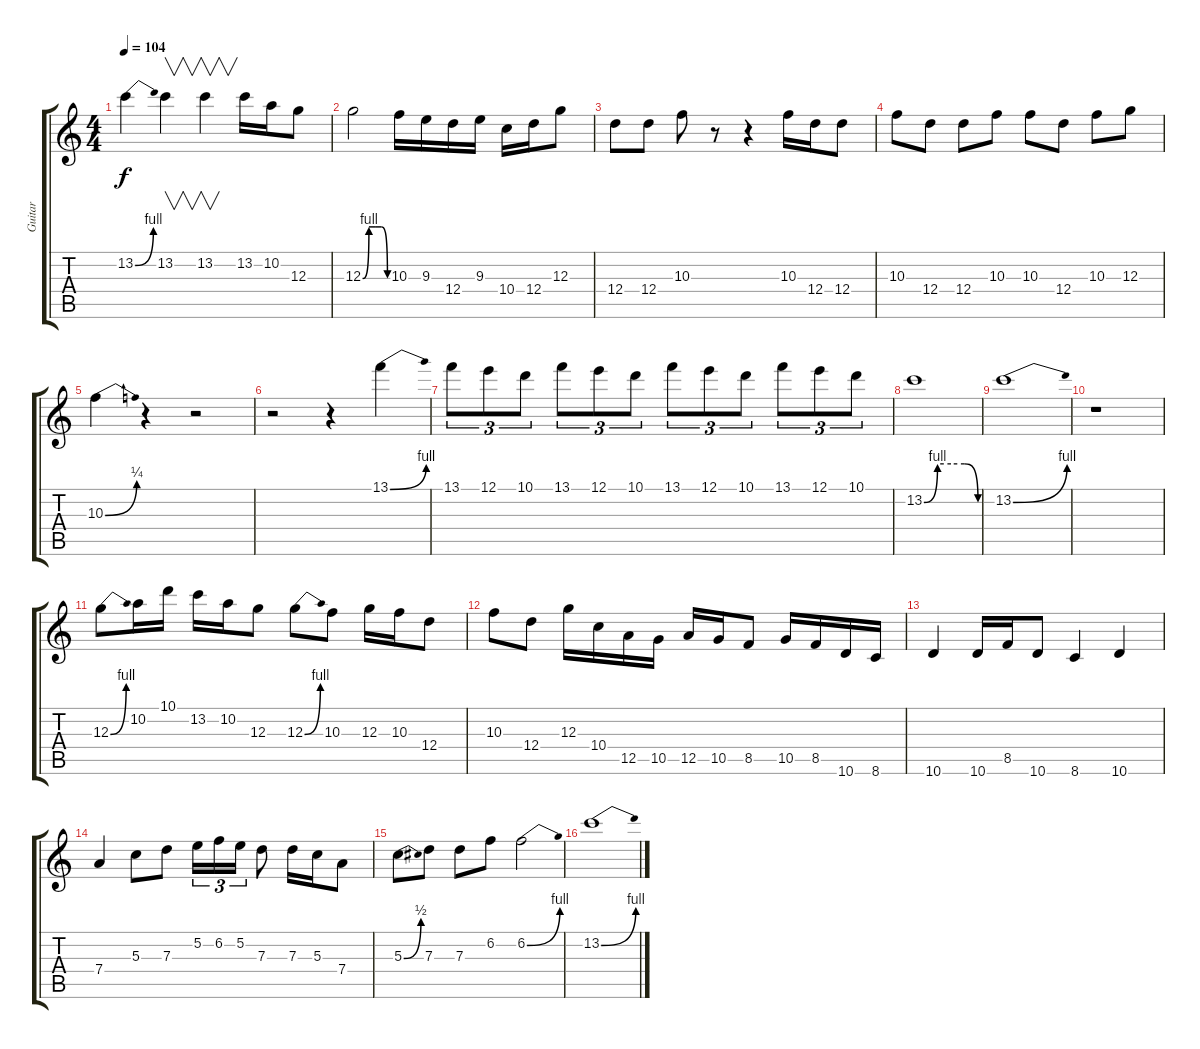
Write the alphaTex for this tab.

\track ("Guitar " "Guitar ") {instrument distortionguitar}
\staff {score tabs}
\tuning (E4 B3 G3 D3 A2 E2) {hide}
\ts (4 4)
\tempo 104
\clef g2
\ks c
13.2{be (bend 0 0 60 4)}.4{dy f} 13.2.4{v} 13.2.4{v} 13.2.16 10.2.16 12.3.8 |
12.3{be (custom 0 0 15 4 30 4 45 4 60 0)}.2 10.3.16 9.3.16 12.4.16 9.3.16 10.4.16 12.4.16 12.3.8 |
12.4.8 12.4.8 10.3.8 r.8 r.4 10.3.16 12.4.16 12.4.8 |
10.3.8 12.4.8 12.4.8 10.3.8 10.3.8 12.4.8 10.3.8 12.3.8 |
10.3{be (bend 0 0 60 1)}.4 r.4 r.2 |
r.2 r.4 13.1{be (bend 0 0 60 4)}.4 |
13.1.8{tu (3 2)} 12.1.8{tu (3 2)} 10.1.8{tu (3 2)} 13.1.8{tu (3 2)} 12.1.8{tu (3 2)} 10.1.8{tu (3 2)} 13.1.8{tu (3 2)} 12.1.8{tu (3 2)} 10.1.8{tu (3 2)} 13.1.8{tu (3 2)} 12.1.8{tu (3 2)} 10.1.8{tu (3 2)} |
13.2{be (custom 0 0 15 4 30 4 45 4 60 0)}.1 |
13.2{be (bend 0 0 60 4)}.1 |
r.1 |
12.3{be (bend 0 0 60 4)}.8 10.2.16 10.1.16 13.2.16 10.2.16 12.3.8 12.3{be (bend 0 0 60 4)}.8 10.3.8 12.3.16 10.3.16 12.4.8 |
10.3.8 12.4.8 12.3.16 10.4.16 12.5.16 10.5.16 12.5.16 10.5.16 8.5.8 10.5.16 8.5.16 10.6.16 8.6.16 |
10.6.4 10.6.16 8.5.16 10.6.8 8.6.4 10.6.4 |
7.4.4 5.3.8 7.3.8 5.2.16{tu (3 2)} 6.2.16{tu (3 2)} 5.2.16{tu (3 2)} 7.3.8 7.3.16 5.3.16 7.4.8 |
5.3{be (bend 0 0 60 2)}.8 7.3.8 7.3.8 6.2.8 6.2{be (bend 0 0 60 4)}.2 |
13.2{be (bend 0 0 60 4)}.1
